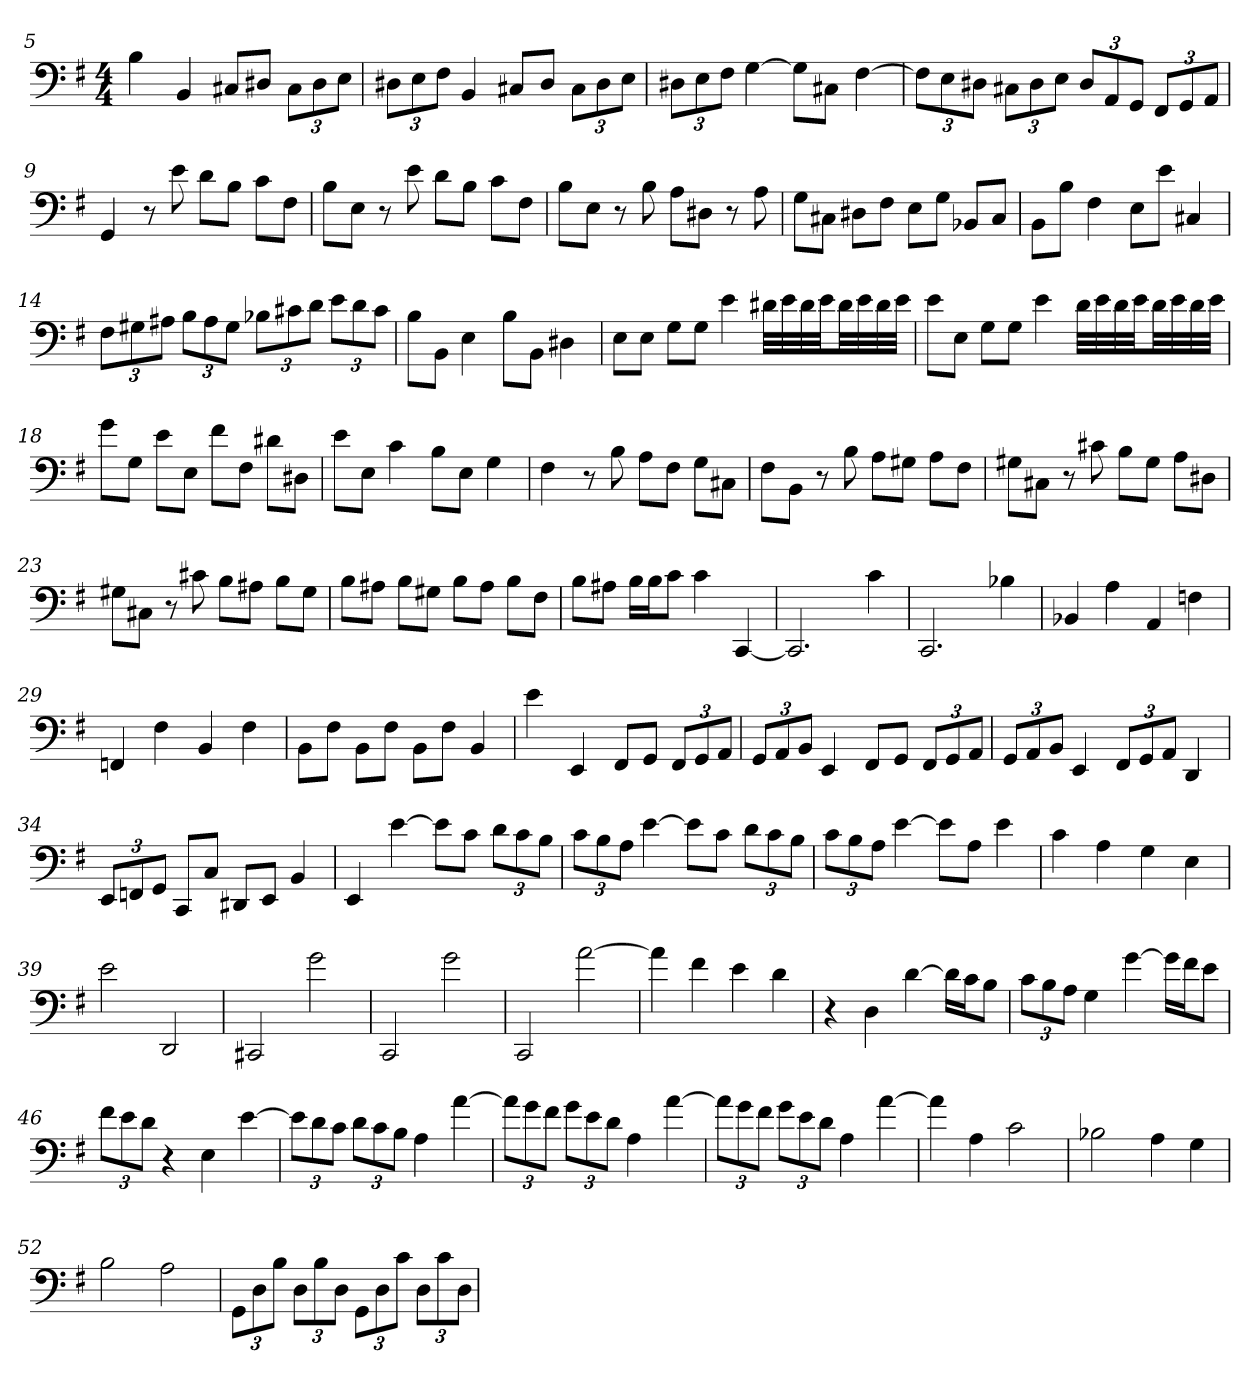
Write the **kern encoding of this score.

**kern
*part1
*staff1
*clefF4
*k[f#]
*G:
*M4/4
=5
4B
4BB
8C#X/L
8D#X/J
12C#\L
12D#\
12E\J
=6
12D#X\L
12E\
12F#\J
4BB
8C#X/L
8D#/J
12C#\L
12D#\
12E\J
=7
12D#X\L
12E\
12F#\J
[4G
8G\L]
8C#X\J
[4F#
=8
12F#\L]
12E\
12D#X\J
12C#X\L
12D#\
12E\J
12D#/L
12AA/
12GG/J
12FF#/L
12GG/
12AA/J
=9
4GG
8r
8e
8d\L
8B\J
8c\L
8F#\J
=10
8B\L
8E\J
8r
8e
8d\L
8B\J
8c\L
8F#\J
=11
8B\L
8E\J
8r
8B
8A\L
8D#X\J
8r
8A
=12
8G\L
8C#X\J
8D#X\L
8F#\J
8E\L
8G\J
8BB-X/L
8C#/J
=13
8BB\L
8B\J
4F#
8E\L
8e\J
4C#X
=14
12F#\L
12G#X\
12A#X\J
12B\L
12A#\
12G#\J
12B-X\L
12c#X\
12d\J
12e\L
12d\
12c#\J
=15
8B\L
8BB\J
4E
8B\L
8BB\J
4D#X
=16
8E\L
8E\J
8G\L
8G\J
4e
32d#X\LLL
32e\
32d#\
32e\JJ
32d#\LL
32e\
32d#\
32e\JJJ
=17
8e\L
8E\J
8G\L
8G\J
4e
32d\LLL
32e\
32d\
32e\JJ
32d\LL
32e\
32d\
32e\JJJ
=18
8g\L
8G\J
8e\L
8E\J
8f#\L
8F#\J
8d#X\L
8D#X\J
=19
8e\L
8E\J
4c
8B\L
8E\J
4G
=20
4F#
8r
8B
8A\L
8F#\J
8G\L
8C#X\J
=21
8F#\L
8BB\J
8r
8B
8A\L
8G#X\J
8A\L
8F#\J
=22
8G#X\L
8C#X\J
8r
8c#X
8B\L
8G#\J
8A\L
8D#X\J
=23
8G#X\L
8C#X\J
8r
8c#X
8B\L
8A#X\J
8B\L
8G#\J
=24
8B\L
8A#X\J
8B\L
8G#X\J
8B\L
8A#\J
8B\L
8F#\J
=25
8B\L
8A#X\J
16B\LL
16B\J
8c\J
4c
[4CC
=26
2.CC]
4c
=27
2.CC
4B-X
=28
4BB-X
4A
4AA
4Fn
=29
4FFn
4F#
4BB
4F#
=30
8BB\L
8F#\J
8BB\L
8F#\J
8BB\L
8F#\J
4BB
=31
4e
4EE
8FF#/L
8GG/J
12FF#/L
12GG/
12AA/J
=32
12GG/L
12AA/
12BB/J
4EE
8FF#/L
8GG/J
12FF#/L
12GG/
12AA/J
=33
12GG/L
12AA/
12BB/J
4EE
12FF#/L
12GG/
12AA/J
4DD
=34
12EE/L
12FFn/
12GG/J
8CC/L
8C/J
8DD#X/L
8EE/J
4BB
=35
4EE
[4e
8e\L]
8c\J
12d\L
12c\
12B\J
=36
12c\L
12B\
12A\J
[4e
8e\L]
8c\J
12d\L
12c\
12B\J
=37
12c\L
12B\
12A\J
[4e
8e\L]
8A\J
4e
=38
4c
4A
4G
4E
=39
2e
2DD
=40
2CC#X
2g
=41
2CC
2g
=42
2CC
[2a
=43
4a]
4f#
4e
4d
=44
4r
4D
[4d
16d\LL]
16c\J
8B\J
=45
12c\L
12B\
12A\J
4G
[4g
16g\LL]
16f#\J
8e\J
=46
12f#\L
12e\
12d\J
4r
4E
[4e
=47
12e\L]
12d\
12c\J
12d\L
12c\
12B\J
4A
[4a
=48
12a\L]
12g\
12f#\J
12g\L
12e\
12d\J
4A
[4a
=49
12a\L]
12g\
12f#\J
12g\L
12e\
12d\J
4A
[4a
=50
4a]
4A
2c
=51
2B-X
4A
4G
=52
2B
2A
=53
12GG\L
12D\
12B\J
12D\L
12B\
12D\J
12GG\L
12D\
12c\J
12D\L
12c\
12D\J
=
*-
